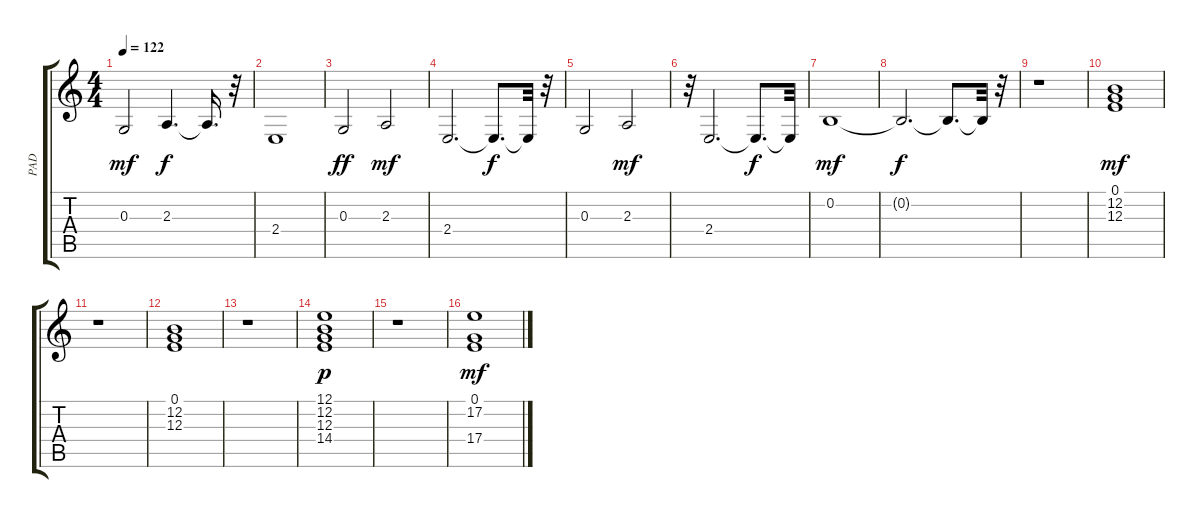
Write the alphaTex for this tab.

\track ("PAD" "PAD") {instrument choiraahs}
\staff {score tabs}
\tuning (E4 B3 G3 D3 A2 E2) {hide}
\ts (4 4)
\tempo 122
\clef g2
\ks c
0.3.2{dy mf} 2.3.4{d dy f} 2.3{t}.16{d} r.32 |
2.4.1 |
0.3.2{dy ff} 2.3.2{dy mf} |
2.4.2{d} 2.4{t}.8{d dy f} 2.4{t}.32 r.32 |
0.3.2 2.3.2{dy mf} |
r.32 2.4.2{d} 2.4{t}.8{d dy f} 2.4{t}.32 |
0.2.1{dy mf} |
0.2{t}.2{d dy f} 0.2{t}.8{d} 0.2{t}.32 r.32 |
r.1 |
(0.1 12.2 12.3).1{dy mf} |
r.1 |
(0.1 12.2 12.3).1 |
r.1 |
(12.1 12.2 12.3 14.4).1{dy p} |
r.1 |
(0.1 17.2 17.4).1{dy mf}
